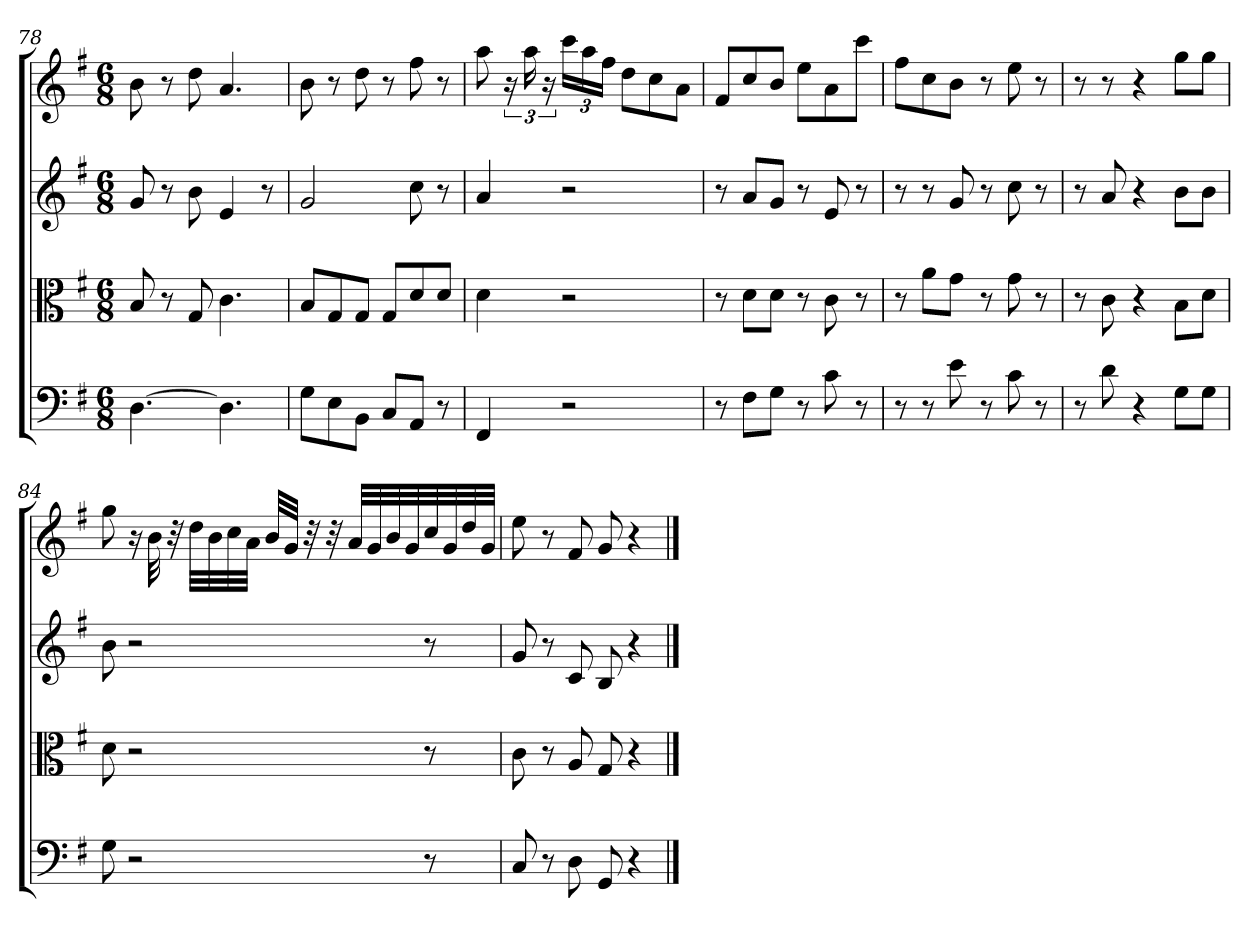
**kern	**kern	**kern	**kern
*part4	*part3	*part2	*part1
*staff4	*staff3	*staff2	*staff1
*clefF4	*clefC3	*clefG2	*clefG2
*k[f#]	*k[f#]	*k[f#]	*k[f#]
*G:	*G:	*G:	*G:
*M6/8	*M6/8	*M6/8	*M6/8
=78	=78	=78	=78
[4.D	8B	8g	8b
.	8r	8r	8r
.	8G	8b	8dd
4.D]	4.c	4e	4.a
.	.	8r	.
=79	=79	=79	=79
8G\L	8B/L	2g	8b
8E\	8G/	.	8r
8BB\J	8G/J	.	8dd
8C/L	8G/L	.	8r
8AA/J	8d/	8cc	8ff#
8r	8d/J	8r	8r
=80	=80	=80	=80
4FF#	4d	4a	8aa
.	.	.	24r
.	.	.	24aa
.	.	.	24r
2r	2r	2r	24ccc\LL
.	.	.	24aa\
.	.	.	24ff#\JJ
.	.	.	8dd\L
.	.	.	8cc\
.	.	.	8a\J
=81	=81	=81	=81
8r	8r	8r	8f#/L
8F#\L	8d\L	8a/L	8cc/
8G\J	8d\J	8g/J	8b/J
8r	8r	8r	8ee\L
8c	8c	8e	8a\
8r	8r	8r	8ccc\J
=82	=82	=82	=82
8r	8r	8r	8ff#\L
8r	8a\L	8r	8cc\
8e	8g\J	8g	8b\J
8r	8r	8r	8r
8c	8g	8cc	8ee
8r	8r	8r	8r
=83	=83	=83	=83
8r	8r	8r	8r
8d	8c	8a	8r
4r	4r	4r	4r
8G\L	8B\L	8b\L	8gg\L
8G\J	8d\J	8b\J	8gg\J
=84	=84	=84	=84
8G	8d	8b	8gg
2r	2r	2r	16r
.	.	.	32b
.	.	.	32r
.	.	.	32dd\LLL
.	.	.	32b\
.	.	.	32cc\
.	.	.	32a\JJJ
.	.	.	32b/LLL
.	.	.	32g/JJJ
.	.	.	32r
.	.	.	32r
.	.	.	32a/LLL
.	.	.	32g/
.	.	.	32b/
.	.	.	32g/
8r	8r	8r	32cc/
.	.	.	32g/
.	.	.	32dd/
.	.	.	32g/JJJ
=85	=85	=85	=85
8C	8c	8g	8ee
8r	8r	8r	8r
8D	8A	8c	8f#
8GG	8G	8B	8g
4r	4r	4r	4r
==	==	==	==
*-	*-	*-	*-
